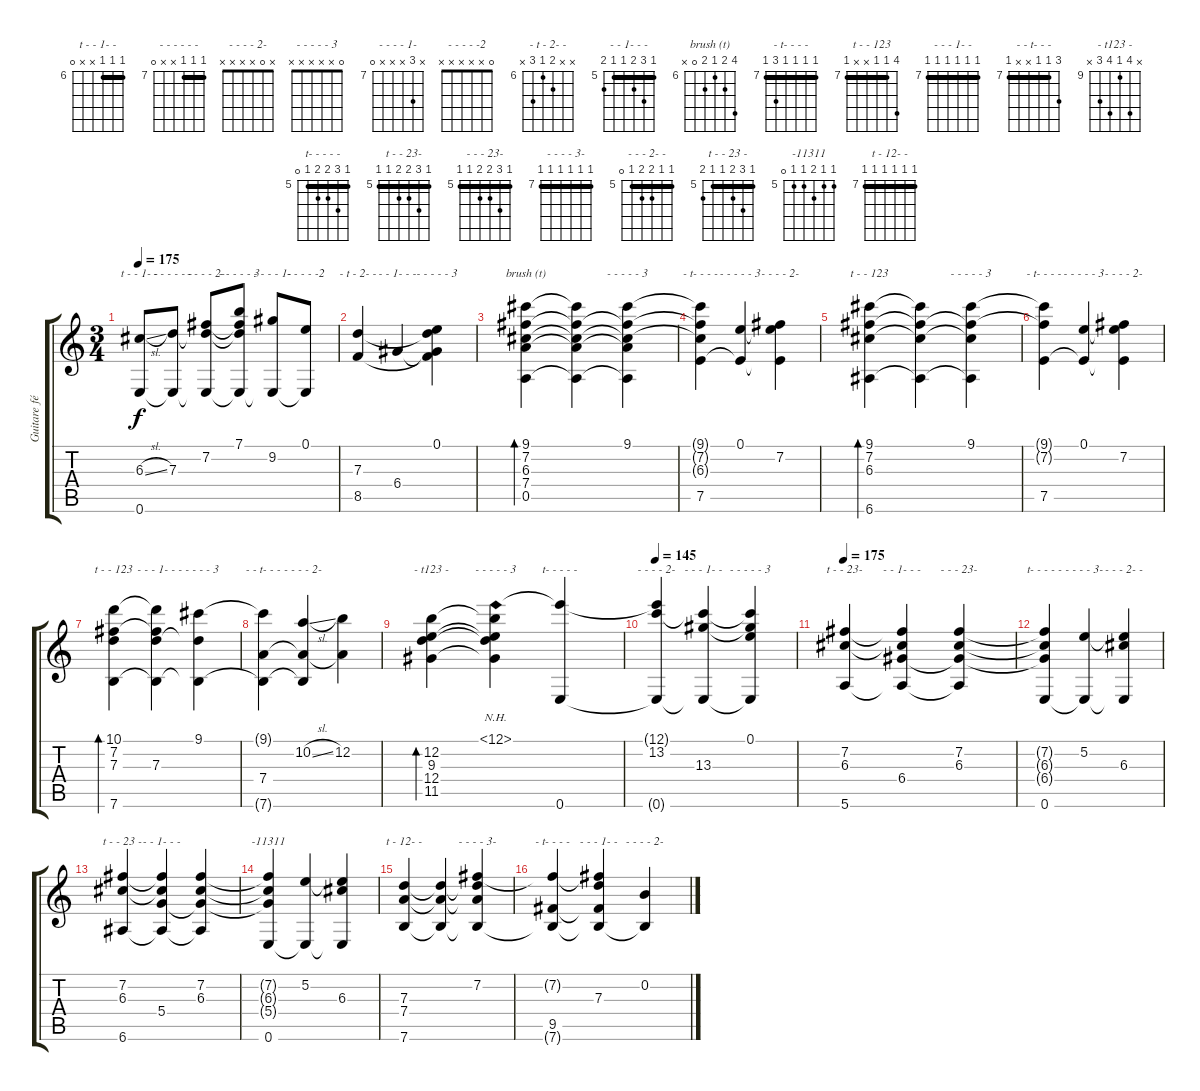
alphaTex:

\track ("Guitare février 2003" "Guitare fé") {instrument acousticguitarnylon}
\staff {score tabs}
\tuning (E4 B3 G3 D3 A2 E2) {hide}
\chord ("t - - 1- -" 6 6 6 x x 0) {firstfret 6 barre 6}
\chord ("- - - - - -" 7 7 7 x x 0) {firstfret 7 barre 7}
\chord ("- - - - 2-" 7 7 7 x x 0) {firstfret 7 barre 7}
\chord ("- - - - - 3" 7 7 7 x x 0) {firstfret 7 barre 7}
\chord ("- - - - 1-" x 9 x x x 0) {firstfret 7}
\chord ("- - - - -2" 0 x x x x x)
\chord ("- t - 2- -" x x 7 6 8 x) {firstfret 6}
\chord ("- - 1- - -" x x 7 6 8 x) {firstfret 6}
\chord ("- - - - - 3" 0 x 7 6 8 x) {firstfret 6}
\chord ("brush (t)" 9 7 6 7 0 x) {firstfret 6}
\chord ("- - - - - 3" 9 7 6 7 0 x) {firstfret 6}
\chord ("- t- - - -" 9 7 6 x 7 x) {firstfret 6}
\chord ("- - - - - 3" 0 7 6 x 7 x) {firstfret 6}
\chord ("- - - - 2-" 0 7 6 x 7 x) {firstfret 6}
\chord ("t - - 123" 9 7 6 x x 6) {firstfret 6 barre 6}
\chord ("- - - - - 3" 9 7 6 x x 6) {firstfret 6 barre 6}
\chord ("- t- - - -" 9 7 x x 7 x) {firstfret 6}
\chord ("- - - - - 3" 0 7 x x 7 x) {firstfret 6}
\chord ("- - - - 2-" 0 7 x x 7 x) {firstfret 6}
\chord ("t - - 123" 10 7 7 x x 7) {firstfret 7 barre 7}
\chord ("- - - 1- -" 10 7 7 x x 7) {firstfret 7 barre 7}
\chord ("- - - - - 3" 9 7 7 x x 7) {firstfret 7 barre 7}
\chord ("- - t- - -" 9 7 7 x x 7) {firstfret 7 barre 7}
\chord ("- - - - 2-" 9 10 7 x x 7) {firstfret 7 barre 7}
\chord ("- t123 -" x 12 9 12 11 x) {firstfret 9}
\chord ("- - - - - 3" 12 12 9 12 11 x) {firstfret 9 barre 12}
\chord ("t- - - - -" x x x x x 0)
\chord ("- - - - 2-" 0 13 13 x x x) {firstfret 12}
\chord ("- - - 1- -" 0 13 13 x x x) {firstfret 12}
\chord ("- - - - - 3" 0 x x x x x)
\chord ("t - - 23-" 5 7 6 6 5 5) {firstfret 5 barre 5}
\chord ("- - 1- - -" 5 7 6 6 5 5) {firstfret 5 barre 5}
\chord ("- - - 23-" 5 7 6 6 5 5) {firstfret 5 barre 5}
\chord ("t- - - - -" 5 7 6 6 5 0) {firstfret 5 barre 5}
\chord ("- - - - 3-" 5 5 6 6 5 0) {firstfret 5 barre 5}
\chord ("- - - 2- -" 5 5 6 6 5 0) {firstfret 5 barre 5}
\chord ("t - - 23 -" 5 7 6 5 5 6) {firstfret 5 barre 5}
\chord ("- - 1- - -" 5 7 6 5 5 6) {firstfret 5 barre 5}
\chord ("-11311" 5 5 6 5 5 0) {firstfret 5}
\chord ("t - 12- -" 7 7 7 7 7 7) {firstfret 7 barre 7}
\chord ("- - - - 3-" 7 7 7 7 7 7) {firstfret 7 barre 7}
\chord ("- t- - - -" 7 7 7 7 9 7) {firstfret 7 barre 7}
\chord ("- - - 1- -" 7 7 7 7 7 7) {firstfret 7 barre 7}
\chord ("- - - - 2-" x 0 x x x x)
\ts (3 4)
\tempo 175
\clef g2
\ks c
(6.3{sl} 0.6).8{ch "t - - 1- -" dy f} (7.3 0.6{t}).8{ch "- - - - - -"} (7.2 7.3{t} 0.6{t}).8{ch "- - - - 2-"} (7.1 7.2{t} 7.3{t} 0.6{t}).8{ch "- - - - - 3"} (9.2 0.6{t}).8{ch "- - - - 1-"} (0.1 0.6{t}).8{ch "- - - - -2"} |
(7.3 8.5).4{ch "- t - 2- -"} 6.4.4{ch "- - 1- - -"} (0.1 7.3{t} 6.4{t} 8.5{t}).4{ch "- - - - - 3"} |
(9.1 7.2 6.3 7.4 0.5).4{bd 240 ch "brush (t)"} (9.1{t} 7.2{t} 6.3{t} 7.4{t} 0.5{t}).4 (9.1 7.2{t} 6.3{t} 7.4{t} 0.5{t}).4{ch "- - - - - 3"} |
(9.1{t} 7.2{t} 6.3{t} 7.5).4{ch "- t- - - -"} (0.1 7.5{t}).4{ch "- - - - - 3"} (0.1{t} 7.2 7.5{t}).4{ch "- - - - 2-"} |
(9.1 7.2 6.3 6.6).4{bd 480 ch "t - - 123"} (9.1{t} 7.2{t} 6.3{t} 6.6{t}).4 (9.1 7.2{t} 6.3{t} 6.6{t}).4{ch "- - - - - 3"} |
(9.1{t} 7.2{t} 7.5).4{ch "- t- - - -"} (0.1 7.5{t}).4{ch "- - - - - 3"} (0.1{t} 7.2 7.5{t}).4{ch "- - - - 2-"} |
(10.1 7.2 7.3 7.6).4{bd 480 ch "t - - 123"} (10.1{t} 7.2{t} 7.3 7.6{t}).4{ch "- - - 1- -"} (9.1 7.3{t} 7.6{t}).4{ch "- - - - - 3"} |
(9.1{t} 7.4 7.6{t}).4{ch "- - t- - -"} (10.2{sl} 7.4{t} 7.6{t}).4{ch "- - - - 2-"} (12.2 7.4{t}).4 |
(12.2 9.3 12.4 11.5).4{bd 480 ch "- t123 -"} (12.1{nh} 12.2{t} 9.3{t} 12.4{t} 11.5{t}).4{ch "- - - - - 3"} (12.1{t} 0.6).4{ch "t- - - - -"} |
\tempo 145
(12.1{t} 13.2 0.6{t}).4{ch "- - - - 2-"} (13.2{t} 13.3 0.6{t}).4{ch "- - - 1- -"} (0.1 13.2{t} 13.3{t} 0.6{t}).4{ch "- - - - - 3"} |
\tempo 175
(7.2 6.3 5.6).4{ch "t - - 23-"} (7.2{t} 6.3{t} 6.4 5.6{t}).4{ch "- - 1- - -"} (7.2 6.3 6.4{t} 5.6{t}).4{ch "- - - 23-"} |
(7.2{t} 6.3{t} 6.4{t} 0.6).4{ch "t- - - - -"} (5.2 0.6{t}).4{ch "- - - - 3-"} (5.2{t} 6.3 0.6{t}).4{ch "- - - 2- -"} |
(7.2 6.3 6.6).4{ch "t - - 23 -"} (7.2{t} 6.3{t} 5.4 6.6{t}).4{ch "- - 1- - -"} (7.2 6.3 5.4{t} 6.6{t}).4 |
(7.2{t} 6.3{t} 5.4{t} 0.6).4{ch "-11311"} (5.2 0.6{t}).4 (5.2{t} 6.3 0.6{t}).4 |
(7.3 7.4 7.6).4{ch "t - 12- -"} (7.3{t} 7.4{t} 7.6{t}).4 (7.2 7.3{t} 7.4{t} 7.6{t}).4{ch "- - - - 3-"} |
(7.2{t} 9.5 7.6{t}).4{ch "- t- - - -"} (7.2{t} 7.3 9.5{t} 7.6{t}).4{ch "- - - 1- -"} (0.2 7.6{t}).4{ch "- - - - 2-"}
